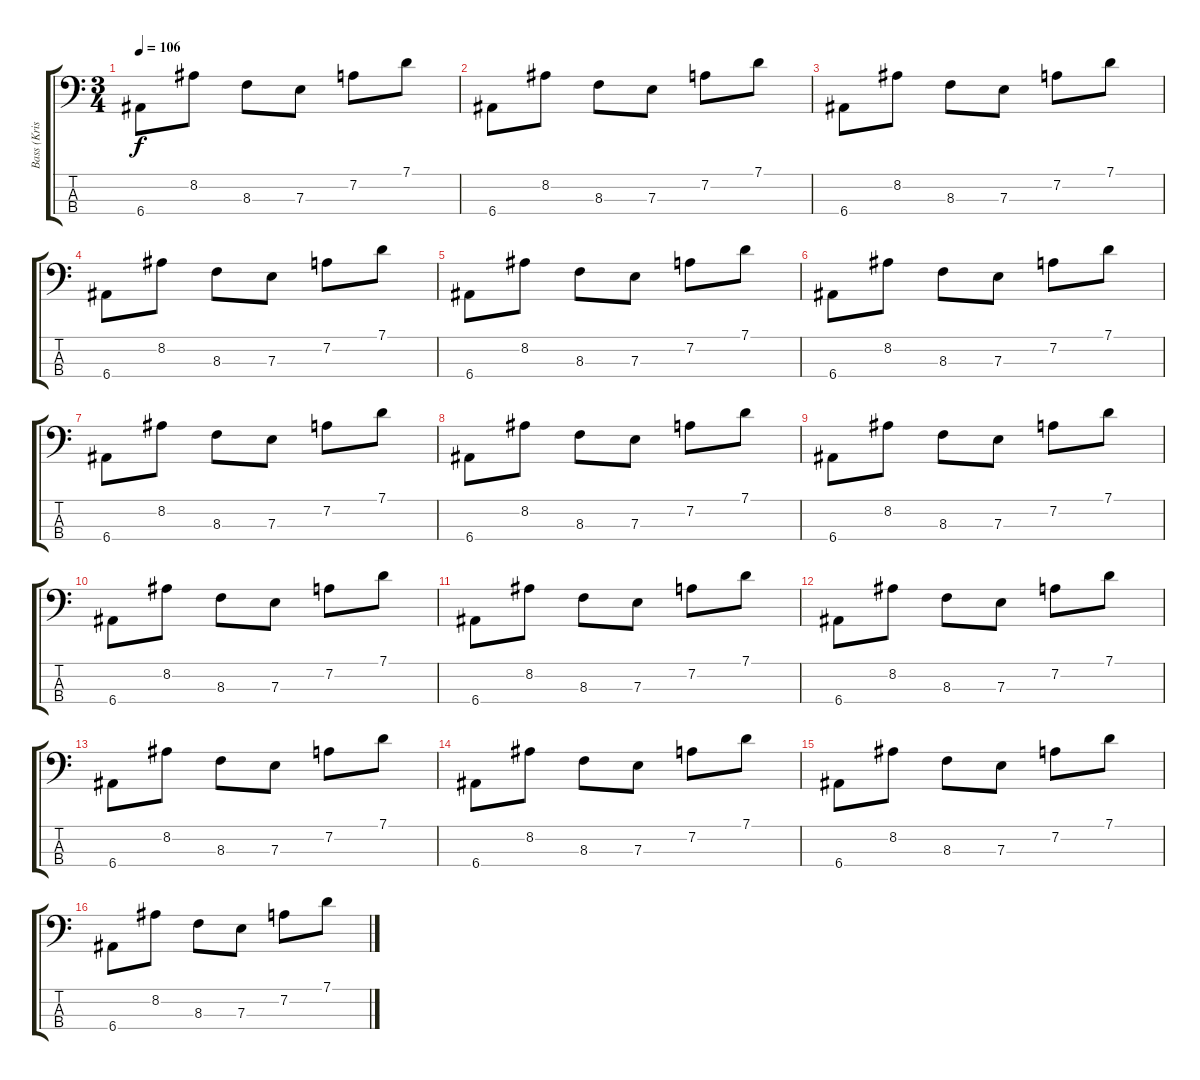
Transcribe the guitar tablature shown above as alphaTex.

\track ("Bass (Krist)" "Bass (Kris") {instrument electricbasspick}
\staff {score tabs}
\tuning (G2 D2 A1 E1) {hide}
\ts (3 4)
\tempo 106
\clef f4
\ks c
6.4.8{dy f} 8.2.8 8.3.8 7.3.8 7.2.8 7.1.8 |
6.4.8 8.2.8 8.3.8 7.3.8 7.2.8 7.1.8 |
6.4.8 8.2.8 8.3.8 7.3.8 7.2.8 7.1.8 |
6.4.8 8.2.8 8.3.8 7.3.8 7.2.8 7.1.8 |
6.4.8 8.2.8 8.3.8 7.3.8 7.2.8 7.1.8 |
6.4.8 8.2.8 8.3.8 7.3.8 7.2.8 7.1.8 |
6.4.8 8.2.8 8.3.8 7.3.8 7.2.8 7.1.8 |
6.4.8 8.2.8 8.3.8 7.3.8 7.2.8 7.1.8 |
6.4.8 8.2.8 8.3.8 7.3.8 7.2.8 7.1.8 |
6.4.8 8.2.8 8.3.8 7.3.8 7.2.8 7.1.8 |
6.4.8 8.2.8 8.3.8 7.3.8 7.2.8 7.1.8 |
6.4.8 8.2.8 8.3.8 7.3.8 7.2.8 7.1.8 |
6.4.8 8.2.8 8.3.8 7.3.8 7.2.8 7.1.8 |
6.4.8 8.2.8 8.3.8 7.3.8 7.2.8 7.1.8 |
6.4.8 8.2.8 8.3.8 7.3.8 7.2.8 7.1.8 |
6.4.8 8.2.8 8.3.8 7.3.8 7.2.8 7.1.8
